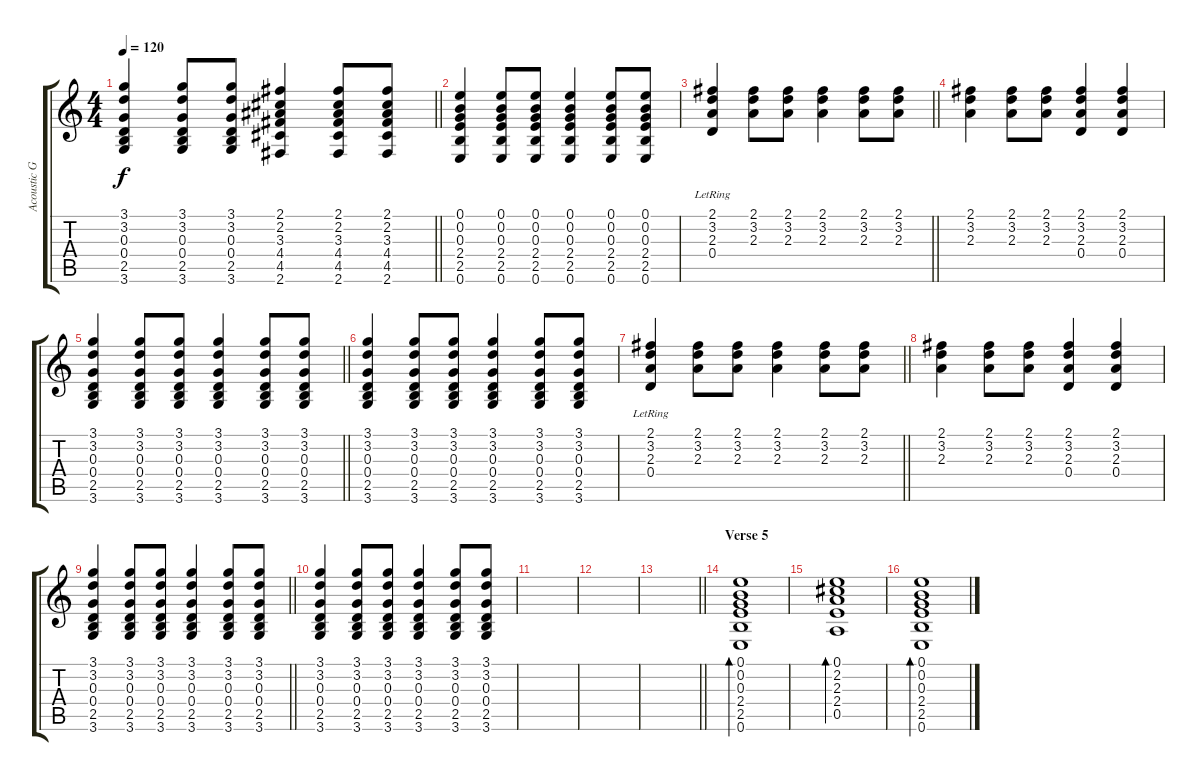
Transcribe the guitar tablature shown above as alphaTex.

\track ("Acoustic Guitar" "Acoustic G") {instrument acousticguitarsteel}
\staff {score tabs}
\tuning (E4 B3 G3 D3 A2 E2) {hide}
\ts (4 4)
\tempo 120
\clef g2
\barLineRight lightlight
\ks c
(3.1 3.2 0.3 0.4 2.5 3.6).4{dy f} (3.1 3.2 0.3 0.4 2.5 3.6).8 (3.1 3.2 0.3 0.4 2.5 3.6).8 (2.1 2.2 3.3 4.4 4.5 2.6).4 (2.1 2.2 3.3 4.4 4.5 2.6).8 (2.1 2.2 3.3 4.4 4.5 2.6).8 |
(0.1 0.2 0.3 2.4 2.5 0.6).4 (0.1 0.2 0.3 2.4 2.5 0.6).8 (0.1 0.2 0.3 2.4 2.5 0.6).8 (0.1 0.2 0.3 2.4 2.5 0.6).4 (0.1 0.2 0.3 2.4 2.5 0.6).8 (0.1 0.2 0.3 2.4 2.5 0.6).8 |
\barLineRight lightlight
(2.1 3.2 2.3 0.4{lr}).4 (2.1 3.2 2.3).8 (2.1 3.2 2.3).8 (2.1 3.2 2.3).4 (2.1 3.2 2.3).8 (2.1 3.2 2.3).8 |
(2.1 3.2 2.3).4 (2.1 3.2 2.3).8 (2.1 3.2 2.3).8 (2.1 3.2 2.3 0.4).4 (2.1 3.2 2.3 0.4).4 |
\barLineRight lightlight
(3.1 3.2 0.3 0.4 2.5 3.6).4 (3.1 3.2 0.3 0.4 2.5 3.6).8 (3.1 3.2 0.3 0.4 2.5 3.6).8 (3.1 3.2 0.3 0.4 2.5 3.6).4 (3.1 3.2 0.3 0.4 2.5 3.6).8 (3.1 3.2 0.3 0.4 2.5 3.6).8 |
(3.1 3.2 0.3 0.4 2.5 3.6).4 (3.1 3.2 0.3 0.4 2.5 3.6).8 (3.1 3.2 0.3 0.4 2.5 3.6).8 (3.1 3.2 0.3 0.4 2.5 3.6).4 (3.1 3.2 0.3 0.4 2.5 3.6).8 (3.1 3.2 0.3 0.4 2.5 3.6).8 |
\barLineRight lightlight
(2.1 3.2 2.3 0.4{lr}).4 (2.1 3.2 2.3).8 (2.1 3.2 2.3).8 (2.1 3.2 2.3).4 (2.1 3.2 2.3).8 (2.1 3.2 2.3).8 |
(2.1 3.2 2.3).4 (2.1 3.2 2.3).8 (2.1 3.2 2.3).8 (2.1 3.2 2.3 0.4).4 (2.1 3.2 2.3 0.4).4 |
\barLineRight lightlight
(3.1 3.2 0.3 0.4 2.5 3.6).4 (3.1 3.2 0.3 0.4 2.5 3.6).8 (3.1 3.2 0.3 0.4 2.5 3.6).8 (3.1 3.2 0.3 0.4 2.5 3.6).4 (3.1 3.2 0.3 0.4 2.5 3.6).8 (3.1 3.2 0.3 0.4 2.5 3.6).8 |
(3.1 3.2 0.3 0.4 2.5 3.6).4 (3.1 3.2 0.3 0.4 2.5 3.6).8 (3.1 3.2 0.3 0.4 2.5 3.6).8 (3.1 3.2 0.3 0.4 2.5 3.6).4 (3.1 3.2 0.3 0.4 2.5 3.6).8 (3.1 3.2 0.3 0.4 2.5 3.6).8 |
|
|
\barLineRight lightlight
|
\section ("" "Verse 5")
(0.1 0.2 0.3 2.4 2.5 0.6).1{bd 120} |
(0.1 2.2 2.3 2.4 0.5).1{bd 120} |
(0.1 0.2 0.3 2.4 2.5 0.6).1{bd 120}
